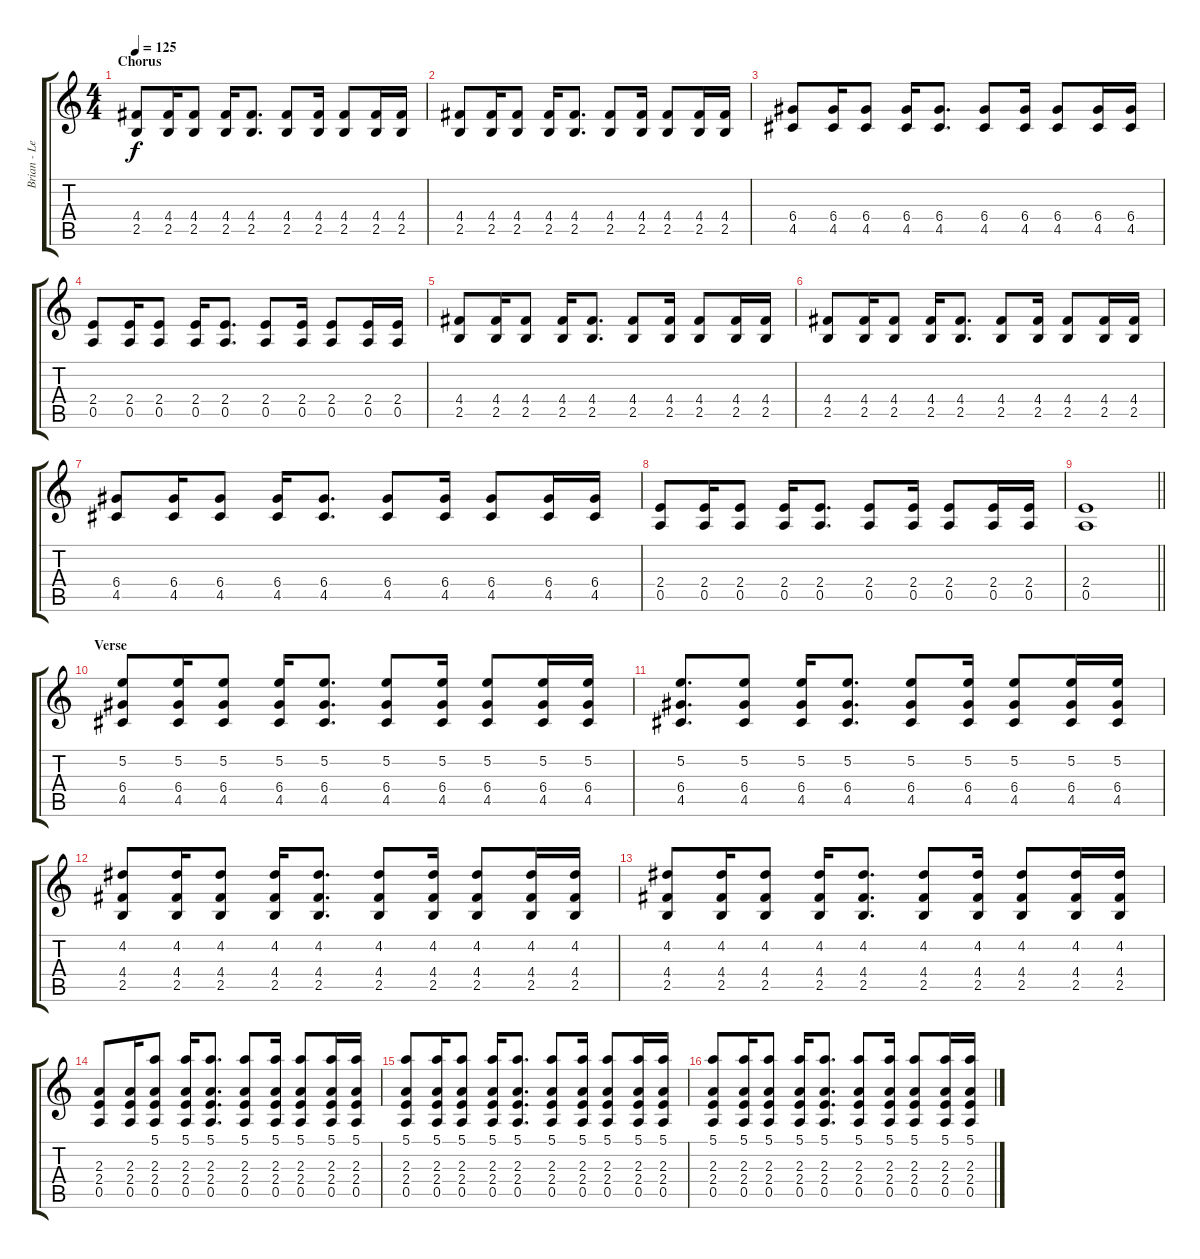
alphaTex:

\track ("Brian - Lead Guitar" "Brian - Le") {instrument acousticguitarsteel}
\staff {score tabs}
\tuning (E4 B3 G3 D3 A2 E2) {hide}
\ts (4 4)
\section ("" "Chorus")
\tempo 125
\clef g2
\ks c
(4.4 2.5).8{dy f} (4.4 2.5).16 (4.4 2.5).8 (4.4 2.5).16 (4.4 2.5).8{d} (4.4 2.5).8 (4.4 2.5).16 (4.4 2.5).8 (4.4 2.5).16 (4.4 2.5).16 |
(4.4 2.5).8 (4.4 2.5).16 (4.4 2.5).8 (4.4 2.5).16 (4.4 2.5).8{d} (4.4 2.5).8 (4.4 2.5).16 (4.4 2.5).8 (4.4 2.5).16 (4.4 2.5).16 |
(6.4 4.5).8 (6.4 4.5).16 (6.4 4.5).8 (6.4 4.5).16 (6.4 4.5).8{d} (6.4 4.5).8 (6.4 4.5).16 (6.4 4.5).8 (6.4 4.5).16 (6.4 4.5).16 |
(2.4 0.5).8 (2.4 0.5).16 (2.4 0.5).8 (2.4 0.5).16 (2.4 0.5).8{d} (2.4 0.5).8 (2.4 0.5).16 (2.4 0.5).8 (2.4 0.5).16 (2.4 0.5).16 |
(4.4 2.5).8 (4.4 2.5).16 (4.4 2.5).8 (4.4 2.5).16 (4.4 2.5).8{d} (4.4 2.5).8 (4.4 2.5).16 (4.4 2.5).8 (4.4 2.5).16 (4.4 2.5).16 |
(4.4 2.5).8 (4.4 2.5).16 (4.4 2.5).8 (4.4 2.5).16 (4.4 2.5).8{d} (4.4 2.5).8 (4.4 2.5).16 (4.4 2.5).8 (4.4 2.5).16 (4.4 2.5).16 |
(6.4 4.5).8 (6.4 4.5).16 (6.4 4.5).8 (6.4 4.5).16 (6.4 4.5).8{d} (6.4 4.5).8 (6.4 4.5).16 (6.4 4.5).8 (6.4 4.5).16 (6.4 4.5).16 |
(2.4 0.5).8 (2.4 0.5).16 (2.4 0.5).8 (2.4 0.5).16 (2.4 0.5).8{d} (2.4 0.5).8 (2.4 0.5).16 (2.4 0.5).8 (2.4 0.5).16 (2.4 0.5).16 |
\barLineRight lightlight
(2.4 0.5).1 |
\section ("" "Verse")
(5.2 6.4 4.5).8 (5.2 6.4 4.5).16 (5.2 6.4 4.5).8 (5.2 6.4 4.5).16 (5.2 6.4 4.5).8{d} (5.2 6.4 4.5).8 (5.2 6.4 4.5).16 (5.2 6.4 4.5).8 (5.2 6.4 4.5).16 (5.2 6.4 4.5).16 |
(5.2 6.4 4.5).8{d} (5.2 6.4 4.5).8 (5.2 6.4 4.5).16 (5.2 6.4 4.5).8{d} (5.2 6.4 4.5).8 (5.2 6.4 4.5).16 (5.2 6.4 4.5).8 (5.2 6.4 4.5).16 (5.2 6.4 4.5).16 |
(4.2 4.4 2.5).8 (4.2 4.4 2.5).16 (4.2 4.4 2.5).8 (4.2 4.4 2.5).16 (4.2 4.4 2.5).8{d} (4.2 4.4 2.5).8 (4.2 4.4 2.5).16 (4.2 4.4 2.5).8 (4.2 4.4 2.5).16 (4.2 4.4 2.5).16 |
(4.2 4.4 2.5).8 (4.2 4.4 2.5).16 (4.2 4.4 2.5).8 (4.2 4.4 2.5).16 (4.2 4.4 2.5).8{d} (4.2 4.4 2.5).8 (4.2 4.4 2.5).16 (4.2 4.4 2.5).8 (4.2 4.4 2.5).16 (4.2 4.4 2.5).16 |
(2.3 2.4 0.5).8 (2.3 2.4 0.5).16 (5.1 2.3 2.4 0.5).8 (5.1 2.3 2.4 0.5).16 (5.1 2.3 2.4 0.5).8{d} (5.1 2.3 2.4 0.5).8 (5.1 2.3 2.4 0.5).16 (5.1 2.3 2.4 0.5).8 (5.1 2.3 2.4 0.5).16 (5.1 2.3 2.4 0.5).16 |
(5.1 2.3 2.4 0.5).8 (5.1 2.3 2.4 0.5).16 (5.1 2.3 2.4 0.5).8 (5.1 2.3 2.4 0.5).16 (5.1 2.3 2.4 0.5).8{d} (5.1 2.3 2.4 0.5).8 (5.1 2.3 2.4 0.5).16 (5.1 2.3 2.4 0.5).8 (5.1 2.3 2.4 0.5).16 (5.1 2.3 2.4 0.5).16 |
(5.1 2.3 2.4 0.5).8 (5.1 2.3 2.4 0.5).16 (5.1 2.3 2.4 0.5).8 (5.1 2.3 2.4 0.5).16 (5.1 2.3 2.4 0.5).8{d} (5.1 2.3 2.4 0.5).8 (5.1 2.3 2.4 0.5).16 (5.1 2.3 2.4 0.5).8 (5.1 2.3 2.4 0.5).16 (5.1 2.3 2.4 0.5).16
